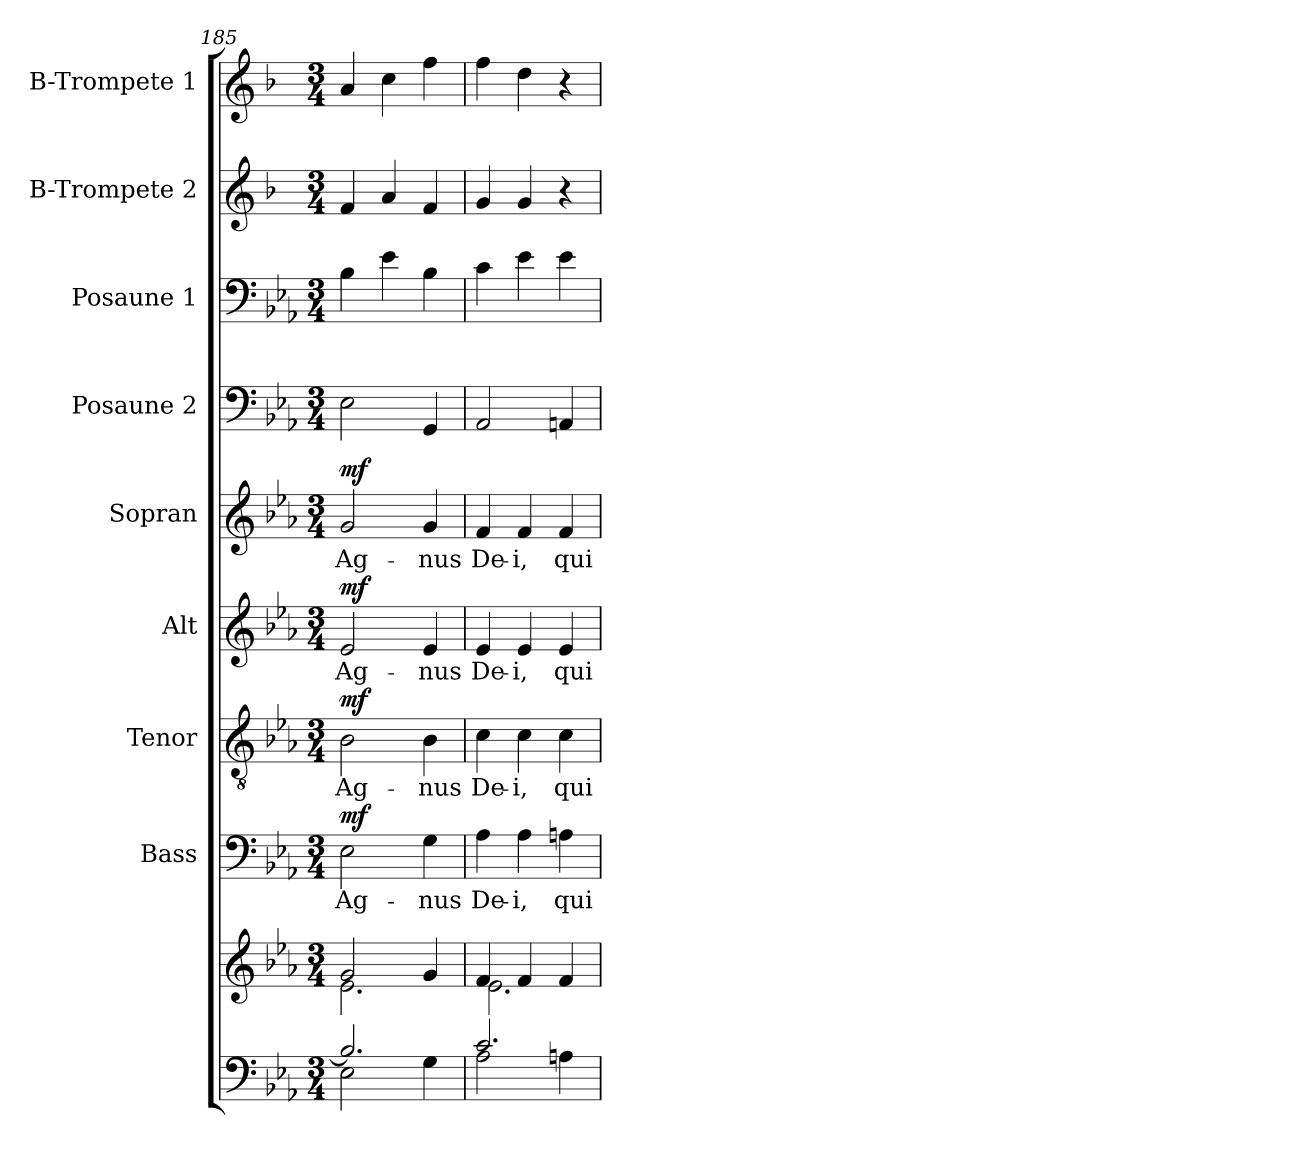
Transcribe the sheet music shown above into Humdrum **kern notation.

**kern	**kern	**kern	**text	**dynam	**kern	**text	**dynam	**kern	**text	**dynam	**kern	**text	**dynam	**kern	**kern	**kern	**kern
*part9	*part9	*part8	*part8	*part8	*part7	*part7	*part7	*part6	*part6	*part6	*part5	*part5	*part5	*part4	*part3	*part2	*part1
*staff10	*staff9	*staff8	*staff8	*staff8	*staff7	*staff7	*staff7	*staff6	*staff6	*staff6	*staff5	*staff5	*staff5	*staff4	*staff3	*staff2	*staff1
*	*	*I"Bass	*	*	*I"Tenor	*	*	*I"Alt	*	*	*I"Sopran	*	*	*I"Posaune 2	*I"Posaune 1	*I"B-Trompete 2	*I"B-Trompete 1
*	*	*I'B.	*	*	*I'T.	*	*	*I'A.	*	*	*I'S.	*	*	*I'Pos. 2	*I'Pos. 1	*I'B Trp. 2	*I'B Trp. 1
*clefF4	*clefG2	*clefF4	*	*	*clefGv2	*	*	*clefG2	*	*	*clefG2	*	*	*clefF4	*clefF4	*clefG2	*clefG2
*	*	*	*	*	*	*	*	*	*	*	*	*	*	*	*	*ITrd1c2	*ITrd1c2
*k[b-e-a-]	*k[b-e-a-]	*k[b-e-a-]	*	*	*k[b-e-a-]	*	*	*k[b-e-a-]	*	*	*k[b-e-a-]	*	*	*k[b-e-a-]	*k[b-e-a-]	*k[b-e-a-]	*k[b-e-a-]
*E-:	*E-:	*E-:	*	*	*E-:	*	*	*E-:	*	*	*E-:	*	*	*E-:	*E-:	*E-:	*E-:
*M3/4	*M3/4	*M3/4	*	*	*M3/4	*	*	*M3/4	*	*	*M3/4	*	*	*M3/4	*M3/4	*M3/4	*M3/4
=185	=185	=185	=185	=185	=185	=185	=185	=185	=185	=185	=185	=185	=185	=185	=185	=185	=185
*^	*^	*	*	*	*	*	*	*	*	*	*	*	*	*	*	*	*
!	!	!	!	!	!LO:LY:b	!LO:DY:a	!	!LO:LY:b	!LO:DY:a	!	!LO:LY:b	!LO:DY:a	!	!LO:LY:b	!LO:DY:a	!	!	!	!
2.B-/]	2E-\	2g/	2.e-\	2E-\	Ag-	mf	2B-\	Ag-	mf	2e-/	Ag-	mf	2g/	Ag-	mf	2E-\	4B-\	4e-/	4g/
.	.	.	.	.	.	.	.	.	.	.	.	.	.	.	.	.	4e-\	4g/	4b-\
!	!	!	!	!	!LO:LY:b	!	!	!LO:LY:b	!	!	!LO:LY:b	!	!	!LO:LY:b	!	!	!	!	!
.	4G\	4g/	.	4G\	-nus	.	4B-\	-nus	.	4e-/	-nus	.	4g/	-nus	.	4GG/	4B-\	4e-/	4ee-\
=186	=186	=186	=186	=186	=186	=186	=186	=186	=186	=186	=186	=186	=186	=186	=186	=186	=186	=186	=186
!	!	!	!	!	!LO:LY:b	!	!	!LO:LY:b	!	!	!LO:LY:b	!	!	!LO:LY:b	!	!	!	!	!
2.c/	2A-\	4f/	2.e-\	4A-\	De-	.	4c\	De-	.	4e-/	De-	.	4f/	De-	.	2AA-/	4c\	4f/	4ee-\
!	!	!	!	!	!LO:LY:b	!	!	!LO:LY:b	!	!	!LO:LY:b	!	!	!LO:LY:b	!	!	!	!	!
.	.	4f/	.	4A-\	-i,	.	4c\	-i,	.	4e-/	-i,	.	4f/	-i,	.	.	4e-\	4f/	4cc\
!	!	!	!	!	!LO:LY:b	!	!	!LO:LY:b	!	!	!LO:LY:b	!	!	!LO:LY:b	!	!	!	!	!
.	4An\	4f/	.	4An\	qui	.	4c\	qui	.	4e-/	qui	.	4f/	qui	.	4AAn/	4e-\	4r	4r
*v	*v	*	*	*	*	*	*	*	*	*	*	*	*	*	*	*	*	*	*
*	*v	*v	*	*	*	*	*	*	*	*	*	*	*	*	*	*	*	*
=	=	=	=	=	=	=	=	=	=	=	=	=	=	=	=	=	=
*-	*-	*-	*-	*-	*-	*-	*-	*-	*-	*-	*-	*-	*-	*-	*-	*-	*-
